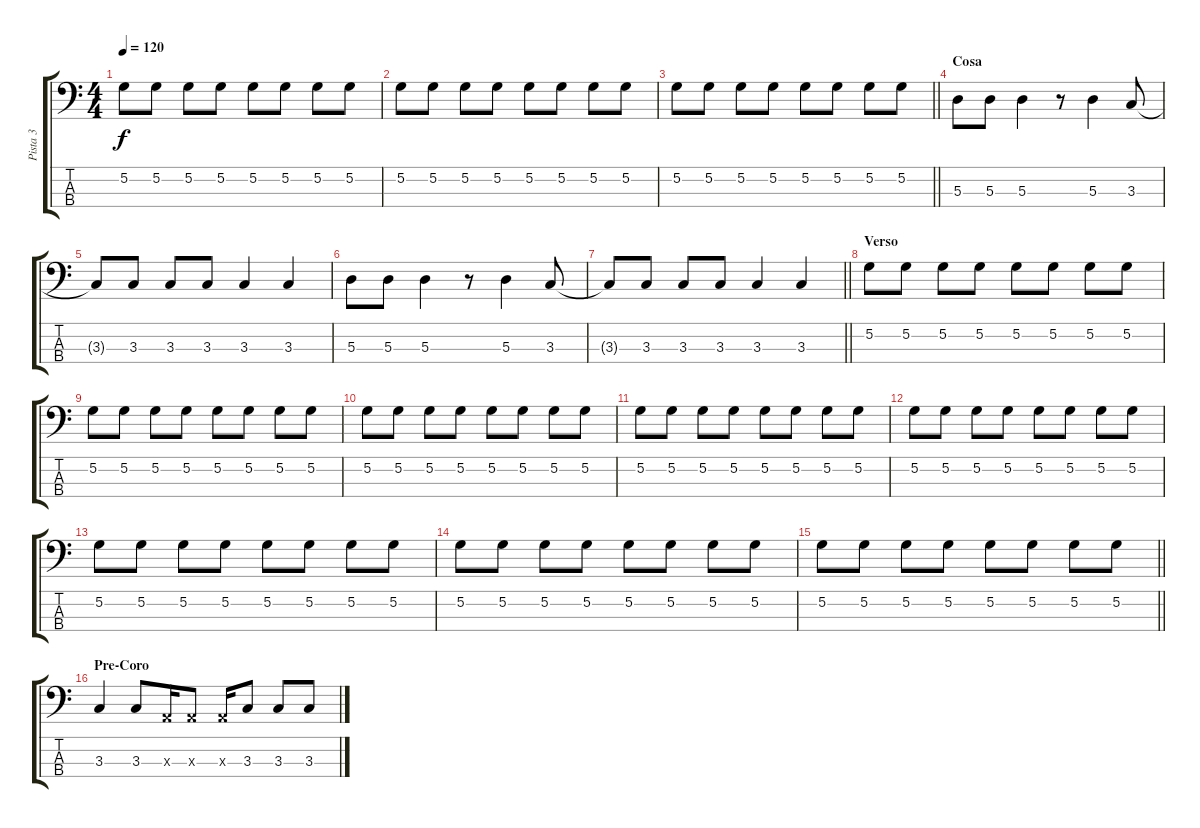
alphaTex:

\track ("Pista 3" "Pista 3") {instrument electricbassfinger}
\staff {score tabs}
\tuning (G2 D2 A1 E1) {hide}
\ts (4 4)
\tempo 120
\clef f4
\ks c
5.2.8{dy f} 5.2.8 5.2.8 5.2.8 5.2.8 5.2.8 5.2.8 5.2.8 |
5.2.8 5.2.8 5.2.8 5.2.8 5.2.8 5.2.8 5.2.8 5.2.8 |
\barLineRight lightlight
5.2.8 5.2.8 5.2.8 5.2.8 5.2.8 5.2.8 5.2.8 5.2.8 |
\section ("" "Cosa")
5.3.8 5.3.8 5.3.4 r.8 5.3.4 3.3.8 |
3.3{t}.8 3.3.8 3.3.8 3.3.8 3.3.4 3.3.4 |
5.3.8 5.3.8 5.3.4 r.8 5.3.4 3.3.8 |
\barLineRight lightlight
3.3{t}.8 3.3.8 3.3.8 3.3.8 3.3.4 3.3.4 |
\section ("" "Verso")
5.2.8 5.2.8 5.2.8 5.2.8 5.2.8 5.2.8 5.2.8 5.2.8 |
5.2.8 5.2.8 5.2.8 5.2.8 5.2.8 5.2.8 5.2.8 5.2.8 |
5.2.8 5.2.8 5.2.8 5.2.8 5.2.8 5.2.8 5.2.8 5.2.8 |
5.2.8 5.2.8 5.2.8 5.2.8 5.2.8 5.2.8 5.2.8 5.2.8 |
5.2.8 5.2.8 5.2.8 5.2.8 5.2.8 5.2.8 5.2.8 5.2.8 |
5.2.8 5.2.8 5.2.8 5.2.8 5.2.8 5.2.8 5.2.8 5.2.8 |
5.2.8 5.2.8 5.2.8 5.2.8 5.2.8 5.2.8 5.2.8 5.2.8 |
\barLineRight lightlight
5.2.8 5.2.8 5.2.8 5.2.8 5.2.8 5.2.8 5.2.8 5.2.8 |
\section ("" "Pre-Coro")
3.3.4 3.3.8 0.3{x}.16 0.3{x}.8 0.3{x}.16 3.3.8 3.3.8 3.3.8
